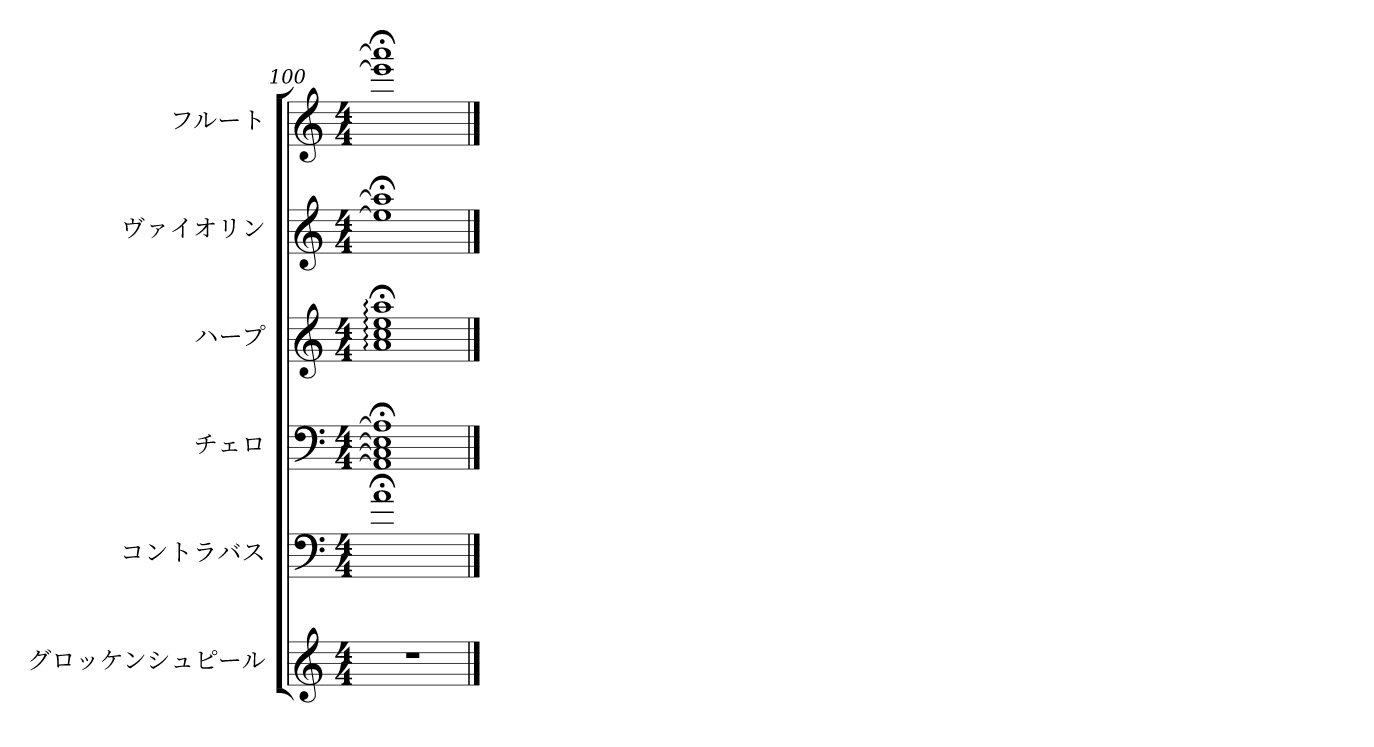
**kern	**kern	**kern	**kern	**kern	**kern
*part6	*part5	*part4	*part3	*part2	*part1
*staff6	*staff5	*staff4	*staff3	*staff2	*staff1
*I"グロッケンシュピール	*I"コントラバス	*I"チェロ	*I"ハープ	*I"ヴァイオリン	*I"フルート
*clefG2	*clefF4	*clefF4	*clefG2	*clefG2	*clefG2
*ITrd-14c-24	*ITrd7c12	*	*	*	*
*k[]	*k[]	*k[]	*k[]	*k[]	*k[]
*M4/4	*M4/4	*M4/4	*M4/4	*M4/4	*M4/4
=100	=100	=100	=100	=100	=100
1r	1A;<	1AA];< 1C];< 1E];< 1A];<	1a;<: 1cc;<: 1ee;<: 1aa;<:	1ee];< 1aa];<	1eee];< 1aaa];<
==	==	==	==	==	==
*-	*-	*-	*-	*-	*-
